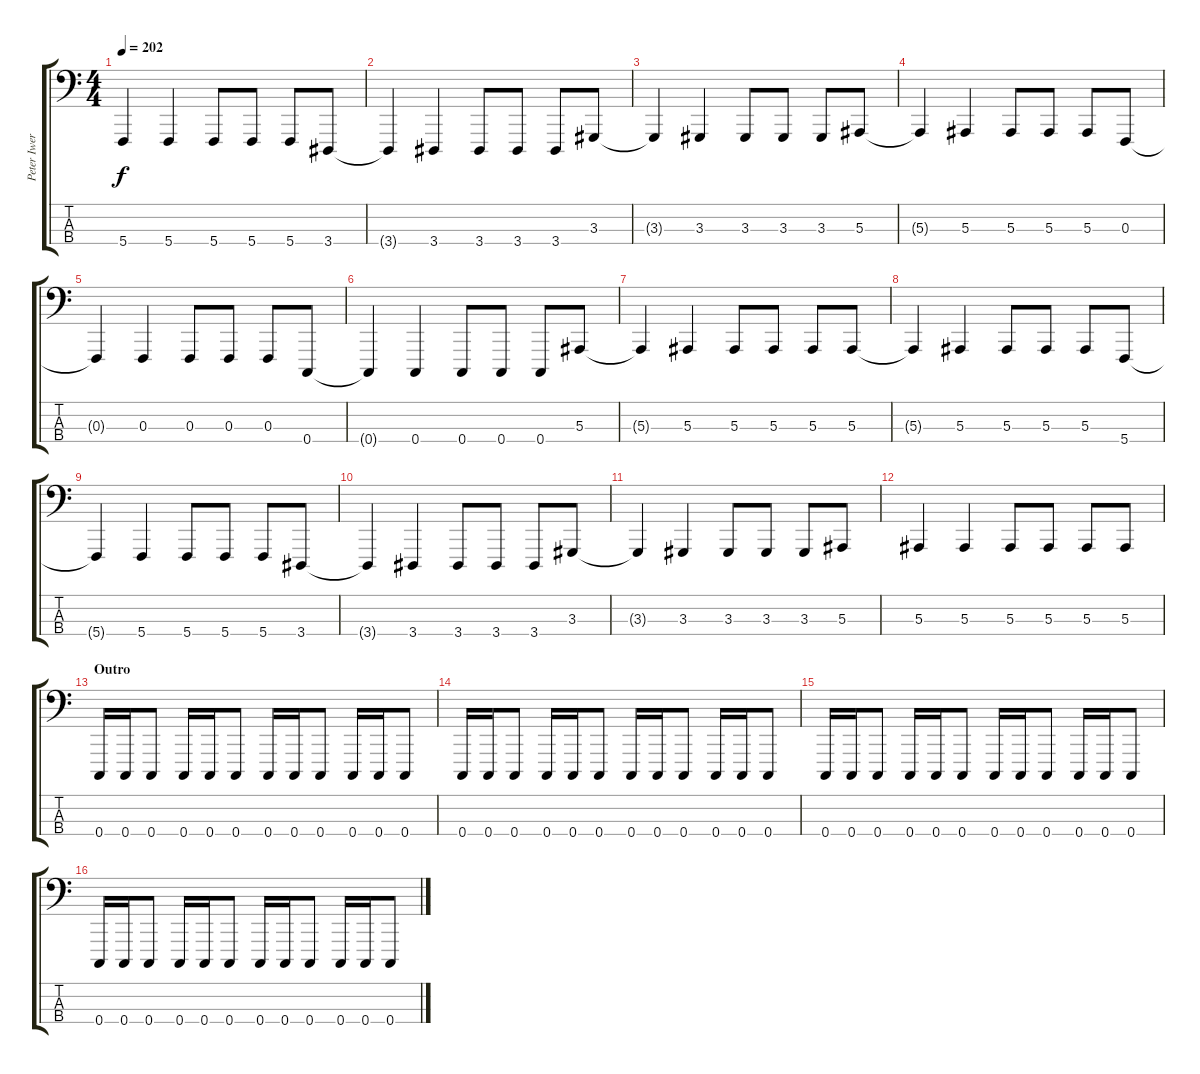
\track ("Peter Iwers" "Peter Iwer") {instrument lead8bassandlead}
\staff {score tabs}
\tuning (Eb2 Bb1 F1 C1) {hide}
\ts (4 4)
\tempo 202
\clef f4
\ks c
5.4{t}.4{dy f} 5.4.4 5.4.8 5.4.8 5.4.8 3.4.8 |
3.4{t}.4 3.4.4 3.4.8 3.4.8 3.4.8 3.3.8 |
3.3{t}.4 3.3.4 3.3.8 3.3.8 3.3.8 5.3.8 |
5.3{t}.4 5.3.4 5.3.8 5.3.8 5.3.8 0.3.8 |
0.3{t}.4 0.3.4 0.3.8 0.3.8 0.3.8 0.4.8 |
0.4{t}.4 0.4.4 0.4.8 0.4.8 0.4.8 5.3.8 |
5.3{t}.4 5.3.4 5.3.8 5.3.8 5.3.8 5.3.8 |
5.3{t}.4 5.3.4 5.3.8 5.3.8 5.3.8 5.4.8 |
5.4{t}.4 5.4.4 5.4.8 5.4.8 5.4.8 3.4.8 |
3.4{t}.4 3.4.4 3.4.8 3.4.8 3.4.8 3.3.8 |
3.3{t}.4 3.3.4 3.3.8 3.3.8 3.3.8 5.3.8 |
5.3.4 5.3.4 5.3.8 5.3.8 5.3.8 5.3.8 |
\section ("" "Outro")
0.4.16 0.4.16 0.4.8 0.4.16 0.4.16 0.4.8 0.4.16 0.4.16 0.4.8 0.4.16 0.4.16 0.4.8 |
0.4.16 0.4.16 0.4.8 0.4.16 0.4.16 0.4.8 0.4.16 0.4.16 0.4.8 0.4.16 0.4.16 0.4.8 |
0.4.16 0.4.16 0.4.8 0.4.16 0.4.16 0.4.8 0.4.16 0.4.16 0.4.8 0.4.16 0.4.16 0.4.8 |
0.4.16 0.4.16 0.4.8 0.4.16 0.4.16 0.4.8 0.4.16 0.4.16 0.4.8 0.4.16 0.4.16 0.4.8
